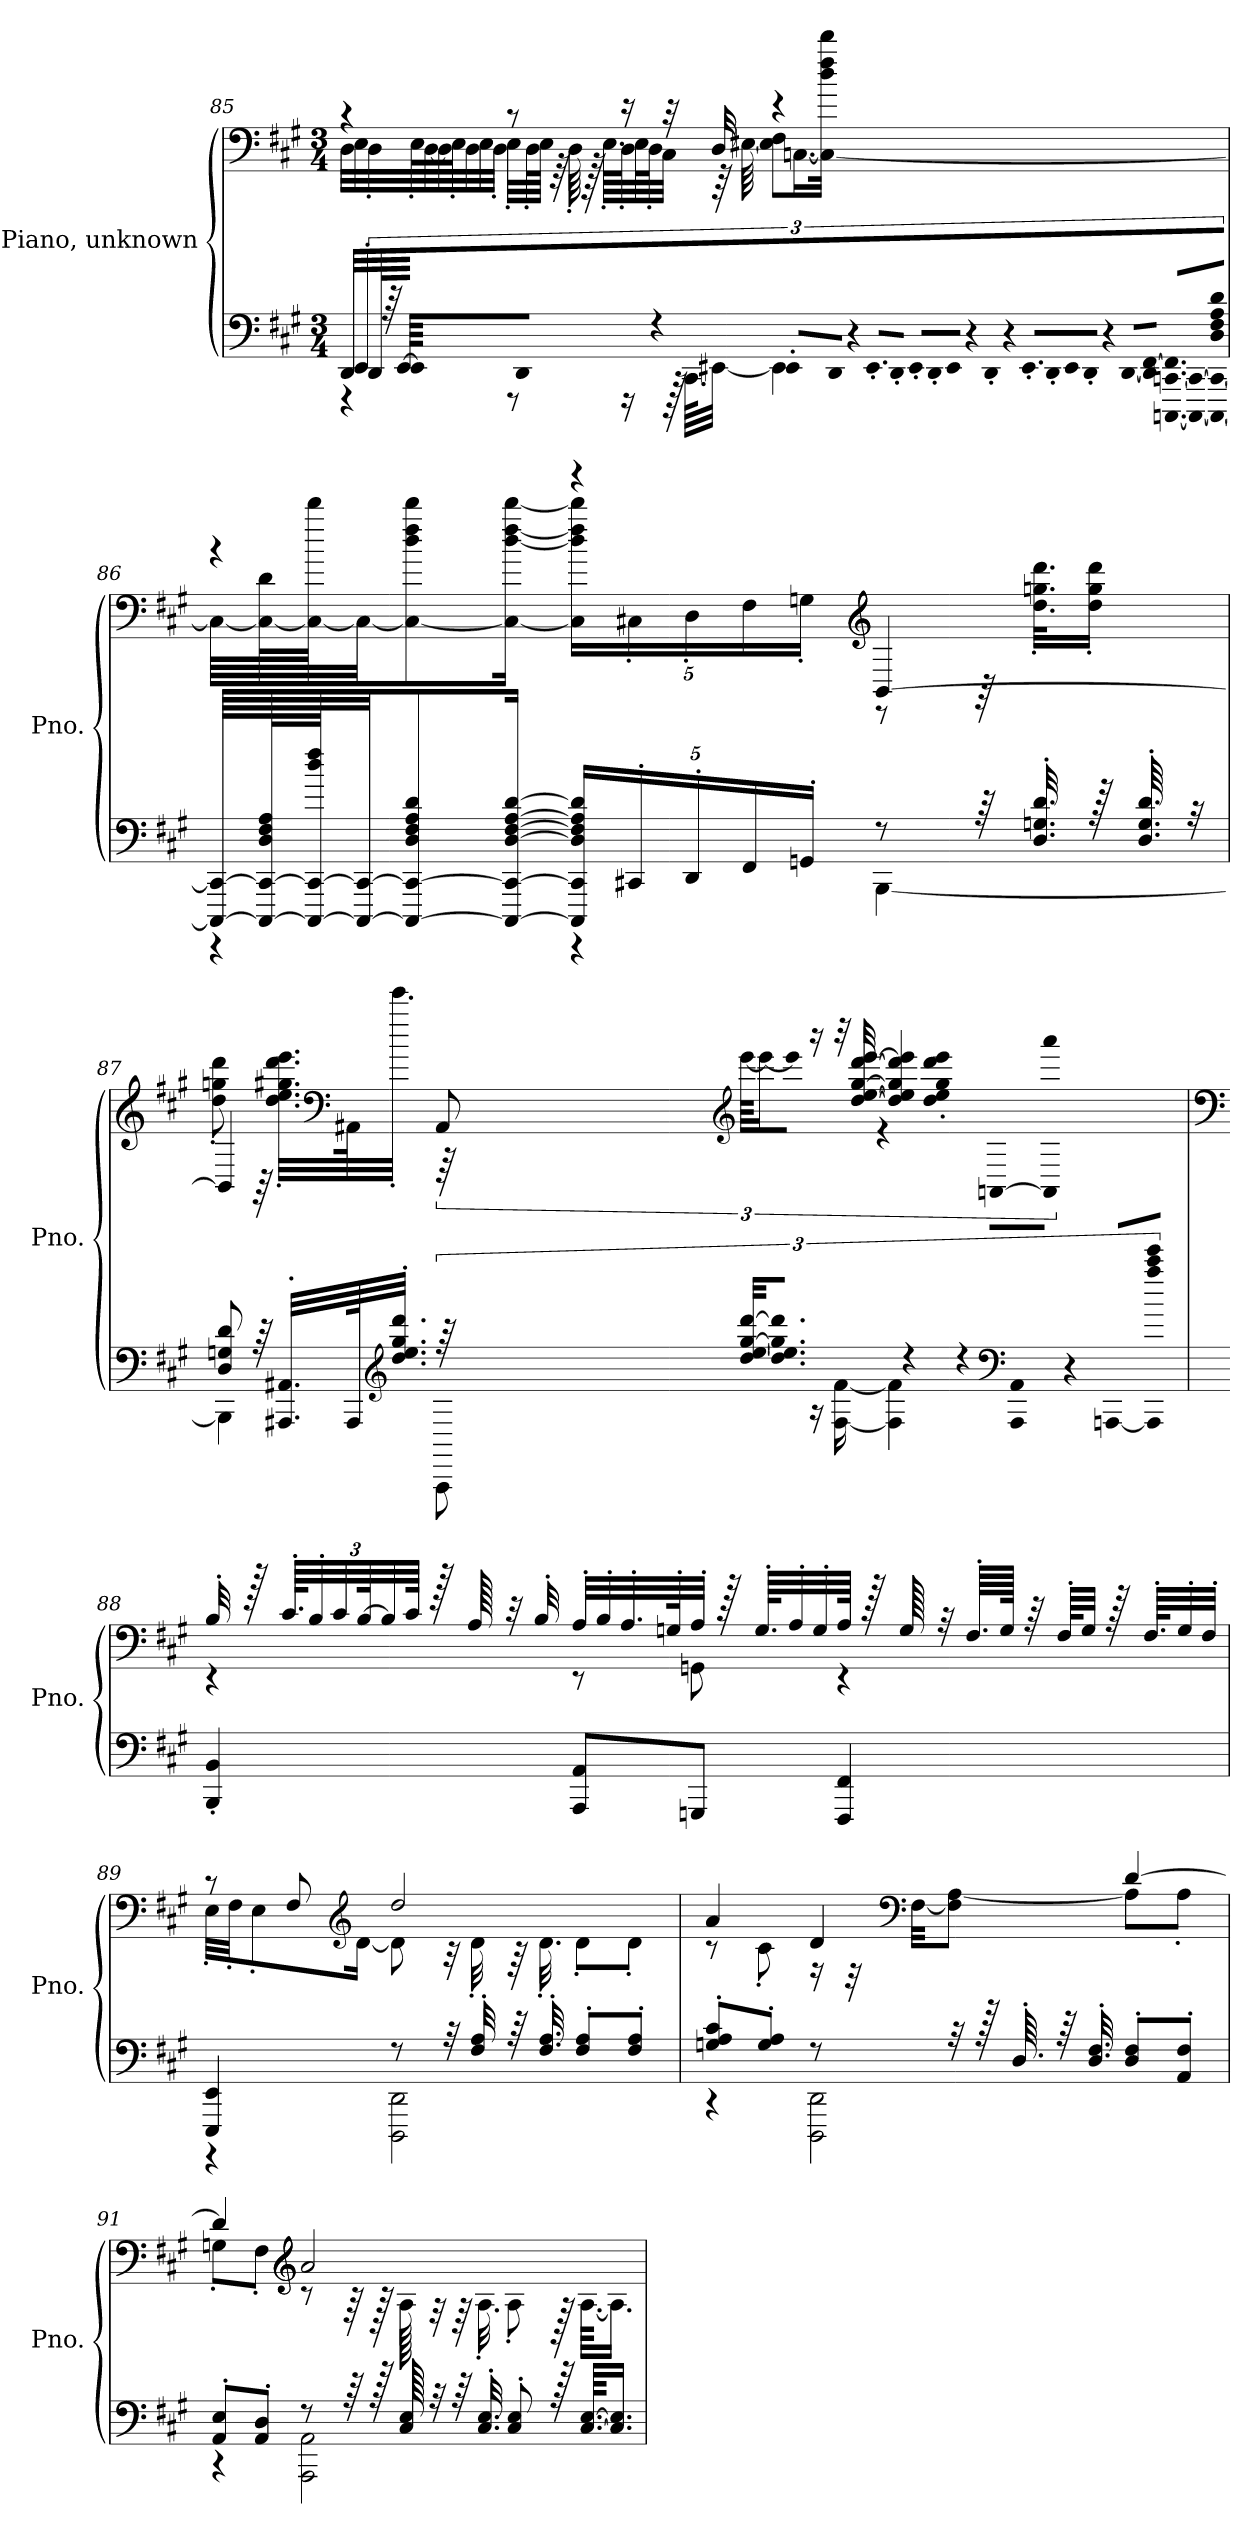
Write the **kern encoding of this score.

**kern	**kern
*part1	*part1
*staff2	*staff1
*I"Piano, unknown	*
*I'Pno.	*
!!LO:LB:g=z
*clefF4	*clefF4
*k[f#c#g#]	*k[f#c#g#]
*M3/4	*M3/4
=85	=85
*^	*^
32DD/LLL	4r	4r	32D\LLL
32EE'/	.	.	32E\
96DD/JJJk	.	.	32D'\
96r	.	.	.
[96EE/LLLL	.	.	.
64EE/]	.	.	64E'\L
64DD/JJJJ	.	.	[64D\
64r	.	.	64D\]
64EE'/KLLL	.	.	64E'\J
32DD/JJJ	.	.	32D\
128r	.	.	32E\
64.EE'/KLLL	.	.	.
32DD'/JJJ	.	.	32D'\JJJ
32EE'/LLL	8r	8r	32E'\LLL
64DD'/L	.	.	64D'\L
64EE/JJJJ	.	.	64E\JJJJ
64r	.	.	64r
64DD'/	.	.	64D'\
128r	.	.	128r
64.EE'/LLLL	.	.	64.E'\LLLL
64DD'/J	16r	16r	64D'\J
32EE/	.	.	32E\
64DD'/JJJk	.	.	64D'\K
64r	128r	32r	32C#\JJJ
.	64.CC#\KLLL	.	.
[32DD/LLL	.	.	.
.	[32EE#X\JJJ	32D/	64r
64DD/] [64FF#/JJJk	.	.	[64E#X\
[8.CCCn/ [8.CCn/ 8.FF#/]L	4EE#\]	4r	8E#\] 8F#\L
.	.	.	[16.Cn\L
32CCC/_ 32CC/_LL	.	.	.
32CCC/_ 32CC/_ 32D/ 32F#/ 32A/ 32d/JJJ	.	.	32C\_ 32dd\ 32ff#\ 32ddd\JJk
!!LO:LB:g=z	!!
=86	=86	=86	=86
64CCC/_ 64CC/_LLLL	4r	4r	64C\LLLL_
128CCC/_ 128CC/_ 128D/ 128F#/ 128A/L	.	.	128C\_ 128d\L
128CCC/_ 128CC/_ 128dd/ 128ff#/JJ	.	.	128C\_ 128ddd\JJ
32CCC/_ 32CC/_JJ	.	.	32C\JJ_
8CCC/_ 8CC/_ 8D/ 8F#/ 8A/ 8d/	.	.	8C\_ 8dd\ 8ff#\ 8ddd\
16CCC/_ 16CC/_ [16D/ [16F#/ [16A/ [16d/Jk	.	.	16C\_ [16dd\ [16ff#\ [16ddd\Jk
*Xbrackettup	*	*	*Xbrackettup
20CCC/] 20CC/] 20D/] 20F#/] 20A/] 20d/]LL	4r	4r	20C\] 20dd\] 20ff#\] 20ddd\]LL
20CC#X'/	.	.	20C#X'\
20DD'/	.	.	20D'\
20FF#/	.	.	20F#\
20GGn'/JJ	.	.	20Gn'\JJ
*	*	*clefG2	*
8r	[4BBB\	[4BB/	8r
64r	.	.	64r
32.D/' 32.Gn/' 32.d/'	.	.	32.dd\' 32.ggn\' 32.ddd\'KLL
128r	.	.	16dd\' 16gg\' 16ddd\'JJ
64.D/' 64.G/' 64.d/'	.	.	.
32r	.	.	.
!!LO:PB:g=z	!!
=87	=87	=87	=87
8D/ 8Gn/ 8d/	4BBB\]	4BB/]	8dd\' 8ggn\' 8ddd\'
64r	.	.	64r
32.AAA#X/' 32.AA#X/'LLL	.	.	32.dd\' 32.ee\' 32.gg#X\' 32.ddd\' 32.eee\'LLL
*	*	*clefF4	*
64AAA#/K	.	.	64AA#X\K
*clefG2	*	*	*
32.dd/' 32.ee/' 32.gg#/' 32.ddd/'JJJ	.	.	32.eee'\JJJ
*brackettup	*	*	*brackettup
96r	8AAA#\	8AA#/	96r
*	*	*clefG2	*
[48dd/ [48ee/ [48gg#/ [48ddd/KLL	.	.	[96eee\KKLL
.	.	.	24eee\_
16.dd/] 16.ee/] 16.gg#/] 16.ddd/]JJ	.	.	.
.	.	.	16eee\JJ]
32r	16r	16r	16r
64r	.	.	.
*clefF4	*	*	*
64AAA#/ 64AA#/	.	.	.
16r	[16AAA#\ [16AA#\	32r	16dd\' 16ee\' 16gg#\' 16ddd\' 16eee\'
.	.	[32dd/ [32ee/ [32gg#/ [32ddd/ [32eee/	.
[8AAAn/L	4AAA#\] 4AA#\]	4dd/] 4ee/] 4gg#/] 4ddd/] 4eee/]	[8AAn\L
8AAA/] 8aa/ 8ccc#/ 8eee/J	.	.	8AA\] 8aaa\J
*v	*v	*	*
!!LO:LB:g=z	!!
=88	=88	=88
*	*clefF4	*
4BBB/' 4BB/'	32B'/	4r
.	128r	.
.	64.c#'/KLLL	.
.	32B'/	.
*	*Xbrackettup	*
.	48c#/	.
.	[96B/K	.
.	32B/]	.
.	64c#/JJJk	.
.	128r	.
.	128A/	.
.	32r	.
.	32B'/	.
8AAA/ 8AA/L	32A'/LLL	8r
.	32B'/	.
.	32.A'/	.
.	64Gn'/K	.
8GGGn/J	32A'/JJJ	8GGn\
.	128r	.
.	64.G'/KLLL	.
.	32A'/	.
.	32G'/	.
4FFF#/ 4FF#/	64A/JJJk	4r
.	128r	.
.	128G/	.
.	32r	.
.	64.F#'/LLLL	.
.	128G/JJJJk	.
.	64r	.
.	64F#'/KLLL	.
.	32G/JJJ	.
.	128r	.
.	64.F#'/KLLL	.
.	32G'/	.
.	32F#'/JJJ	.
!!LO:LB:g=z	!!
=89	=89	=89
*^	*	*
4EEE/ 4EE/	4r	8r	32E'\LLL
.	.	.	32F#'\JJ
.	.	.	8E'\
.	.	8F#/	.
*	*	*clefG2	*
.	.	.	[16d\Jk
8r	2DDD\ 2DD\	2dd/	8d\]
32r	.	.	32r
32F#/' 32A/'	.	.	32d'\
64r	.	.	64r
32.F#/' 32.A/'	.	.	32.d'\
8F#/' 8A/'L	.	.	8d'\L
8F#/' 8A/'J	.	.	8d'\J
=90	=90	=90	=90
8Gn/' 8A/' 8c#/'L	4r	4a/	8r
8G/' 8A/'J	.	.	8c#'\
8r	2DDD\ 2DD\	4d/	16r
.	.	.	32r
*	*	*clefF4	*
.	.	.	[32F#\KKL
32r	.	.	8F#\] [8A\J
128r	.	.	.
64.D'/	.	.	.
64r	.	.	.
32.D/' 32.F#/'	.	.	.
8D/' 8F#/'L	.	[4d/	8A\L]
8AA/' 8F#/'J	.	.	8A'\J
!!LO:LB:g=z	!!
=91	=91	=91	=91
8AA/' 8E/'L	4r	4d/]	8Gn'\L
8AA/' 8D/'J	.	.	8F#'\J
*	*	*clefG2	*
8r	2AAA\ 2AA\	2a/	8r
64r	.	.	64r
128r	.	.	128r
128C#/ 128E/	.	.	128A\
32r	.	.	32r
64r	.	.	64r
32.C#/' 32.E/'	.	.	32.A'\
8C#/' 8E/'	.	.	8A'\
128r	.	.	128r
[64.C#/ [64.E/KKLL	.	.	[64.A\KKLL
16.C#/] 16.E/]JJ	.	.	16.A\JJ]
*v	*v	*	*
*	*v	*v
=	=
*-	*-
